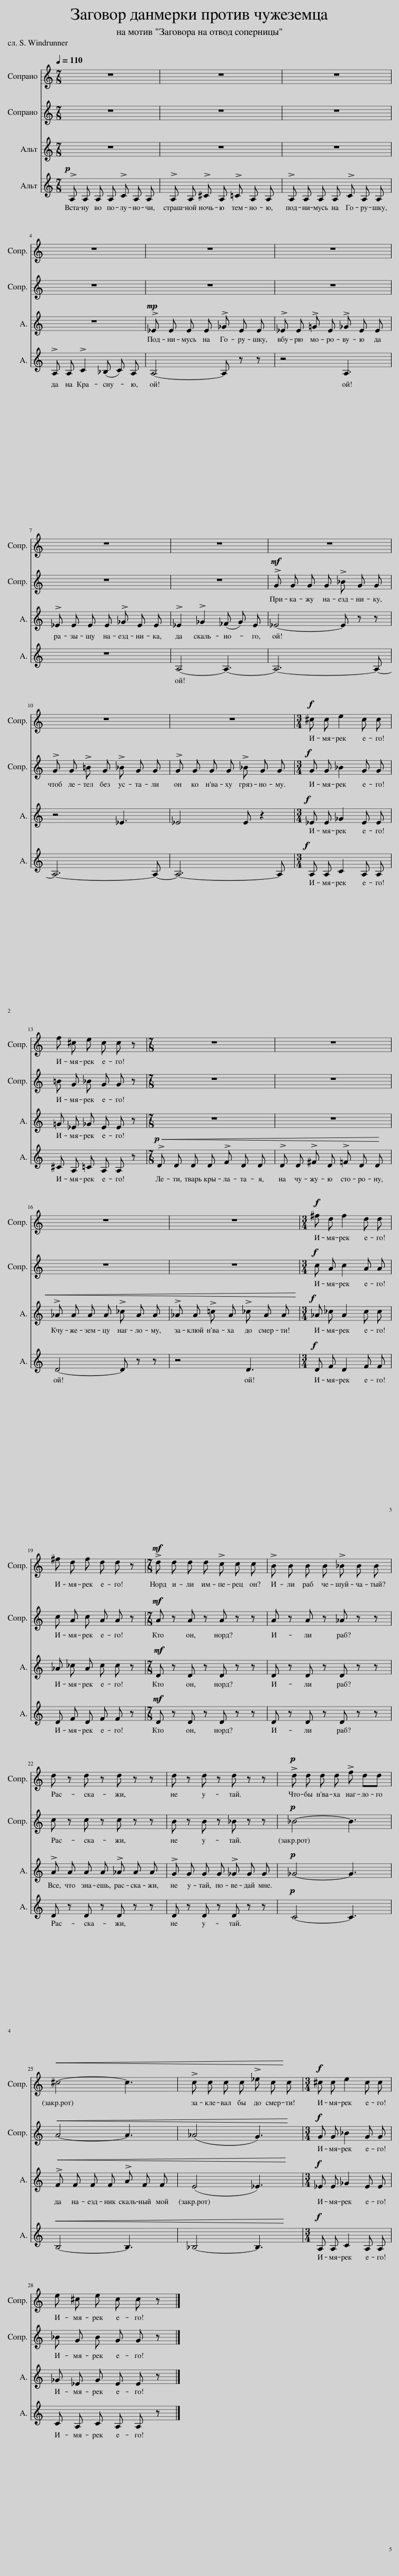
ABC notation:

X:1
%%score 1 2 3 4
L:1/8
Q:1/4=110
M:7/8
I:linebreak $
K:C
V:1 treble
V:2 treble
V:3 treble
V:4 treble
V:1
 z7 | z7 | z7 |$ z7 | z7 | %5
 z7 |$ z7 | z7 | z7 |$ z7 | %10
 z7 |[M:3/4]!f! ^c c e2 c c |$ f ^c e c c z |[M:7/8] z7 | z7 |$ %15
 z7 | z7 |[M:3/4]!f! ^f d f2 d d |$ ^f d f d d z |[M:7/8]!mf! !>!d d d d !>!c c c | %20
 !>!B B B B !>!_B B B |$ d z d z d z z | d z d z d z z |!p! !>!d d d d !>!f dd |$!<(! ^c4- c3!<)! | %25
 !>!c c c c !>!_e c c |[M:3/4]!f! ^c c e2 c c |$ e ^c e c c z |] z6 | z6 | %30
 z6 |] %31
V:2
 z7 | z7 | z7 |$ z7 | z7 | %5
 z7 |$ z7 | z7 |!mf! !>!G G G G !>!_B G G |$ !>!G G !>!=B G !>!_B G G | %10
 !>!G G G G !>!_B G G |[M:3/4]!f! G G _B2 G G |$ =B G _B G G z |[M:7/8] z7 | z7 |$ %15
 z7 | z7 |[M:3/4]!f! c A c2 A A |$ c A c A A z |[M:7/8]!mf! A z A z A z z | %20
 A z A z _A z z |$ c z c z c z z | B z B z _B z z |!p! _B4- B3 |$!<(! A4- A3!<)! | %25
 (_A4 G3) |[M:3/4]!f! G G _B2 G G |$ _B G B G G z |] z6 | z6 | %30
 z6 |] %31
V:3
 z7 | z7 | z7 |$ z7 |!mp! !>!_E E E E !>!_G E E | %5
 !>!_E E !>!=G E !>!_G E E |$ !>!_E E E E !>!_G E E | !>!_E2 !>!_G2 (_F G) E | _E4- E z z |$ z4 _E3 | %10
 _E4 E z2 |[M:3/4]!f! _E E _G2 E E |$ =G _E _G E E z |[M:7/8] z7 | z7 |$ %15
!<(! !>!_A A A A !>!_c A A!<)! | !>!_A A !>!=c A !>!_c A A |[M:3/4]!f! _A _c A2 c c |$ _A _c A c c z |[M:7/8]!mf! D z D z D z z | %20
 D z D z D z z |$ !>!A A A A !>!_A A A | !>!G G G G !>!_G G G |!p! _G4- G3 |$!<(! !>!F F F F !>!A F F!<)! | %25
 (E4 _E3) |[M:3/4]!f! _E E _G2 E E |$ _G _E G E E z |] z6 | z6 | %30
 z6 |] %31
V:4
!p! !>!A, A, A, A, !>!C A, A, | !>!A, A, !>!^C A, !>!=C A, A, | !>!A, A, A, A, !>!C A, A, |$ !>!A, A, !>!C2 (_B, C) A, | A,4- A, z z | %5
 z4 A,3 |$ z7 | A,4- A,3- | A,6- A,- |$ A,6- A,- | %10
 A,6- A, |[M:3/4]!f! A, A, C2 A, A, |$ ^C A, =C A, A, z |[M:7/8]!p!!<(! !>!D D D D !>!F D D!<)! | !>!D D !>!^F D !>!=F D D |$ %15
 D4- D z z | z4 D3 |[M:3/4]!f! D F D2 F F |$ D F D F F z |[M:7/8]!mf! D z D z D z z | %20
 D z D z D z z |$ D z D z D z z | D z D z D z z |!p! C4- C3 |$!<(! B,4- B,3!<)! | %25
 _B,4- B,3 |[M:3/4]!f! A, A, C2 A, A, |$ C A, C A, A, z |] z6 | z6 | %30
 z6 |] %31
